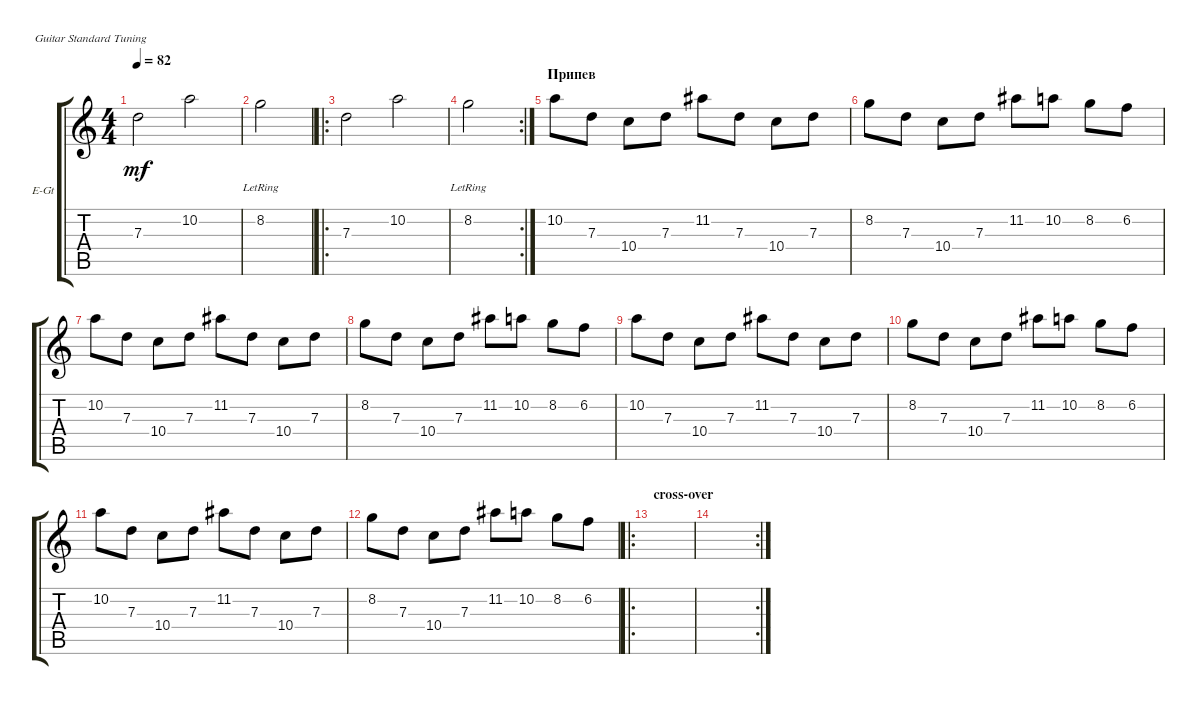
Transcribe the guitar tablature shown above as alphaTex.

\defaultSystemsLayout 4
\bracketExtendMode groupsimilarinstruments
\firstSystemTrackNameOrientation horizontal
\otherSystemsTrackNameOrientation horizontal
\track ("Electric Guitar" "E-Gt") {instrument electricguitarclean}
\staff {score tabs}
\tuning (E4 B3 G3 D3 A2 E2)
\ts (4 4)
\tempo 82
\clef g2
\ks c
7.3.2{dy mf} 10.2.2 |
8.2{lr}.2 |
\ro
7.3.2 10.2.2 |
\rc 2
8.2{lr}.2 |
\section ("" "Припев")
10.2.8 7.3.8 10.4.8 7.3.8 11.2.8 7.3.8 10.4.8 7.3.8 |
8.2.8 7.3.8 10.4.8 7.3.8 11.2.8 10.2.8 8.2.8 6.2.8 |
10.2.8 7.3.8 10.4.8 7.3.8 11.2.8 7.3.8 10.4.8 7.3.8 |
8.2.8 7.3.8 10.4.8 7.3.8 11.2.8 10.2.8 8.2.8 6.2.8 |
10.2.8 7.3.8 10.4.8 7.3.8 11.2.8 7.3.8 10.4.8 7.3.8 |
8.2.8 7.3.8 10.4.8 7.3.8 11.2.8 10.2.8 8.2.8 6.2.8 |
10.2.8 7.3.8 10.4.8 7.3.8 11.2.8 7.3.8 10.4.8 7.3.8 |
8.2.8 7.3.8 10.4.8 7.3.8 11.2.8 10.2.8 8.2.8 6.2.8 |
\ro
\section ("" "cross-over")
|
\rc 2
